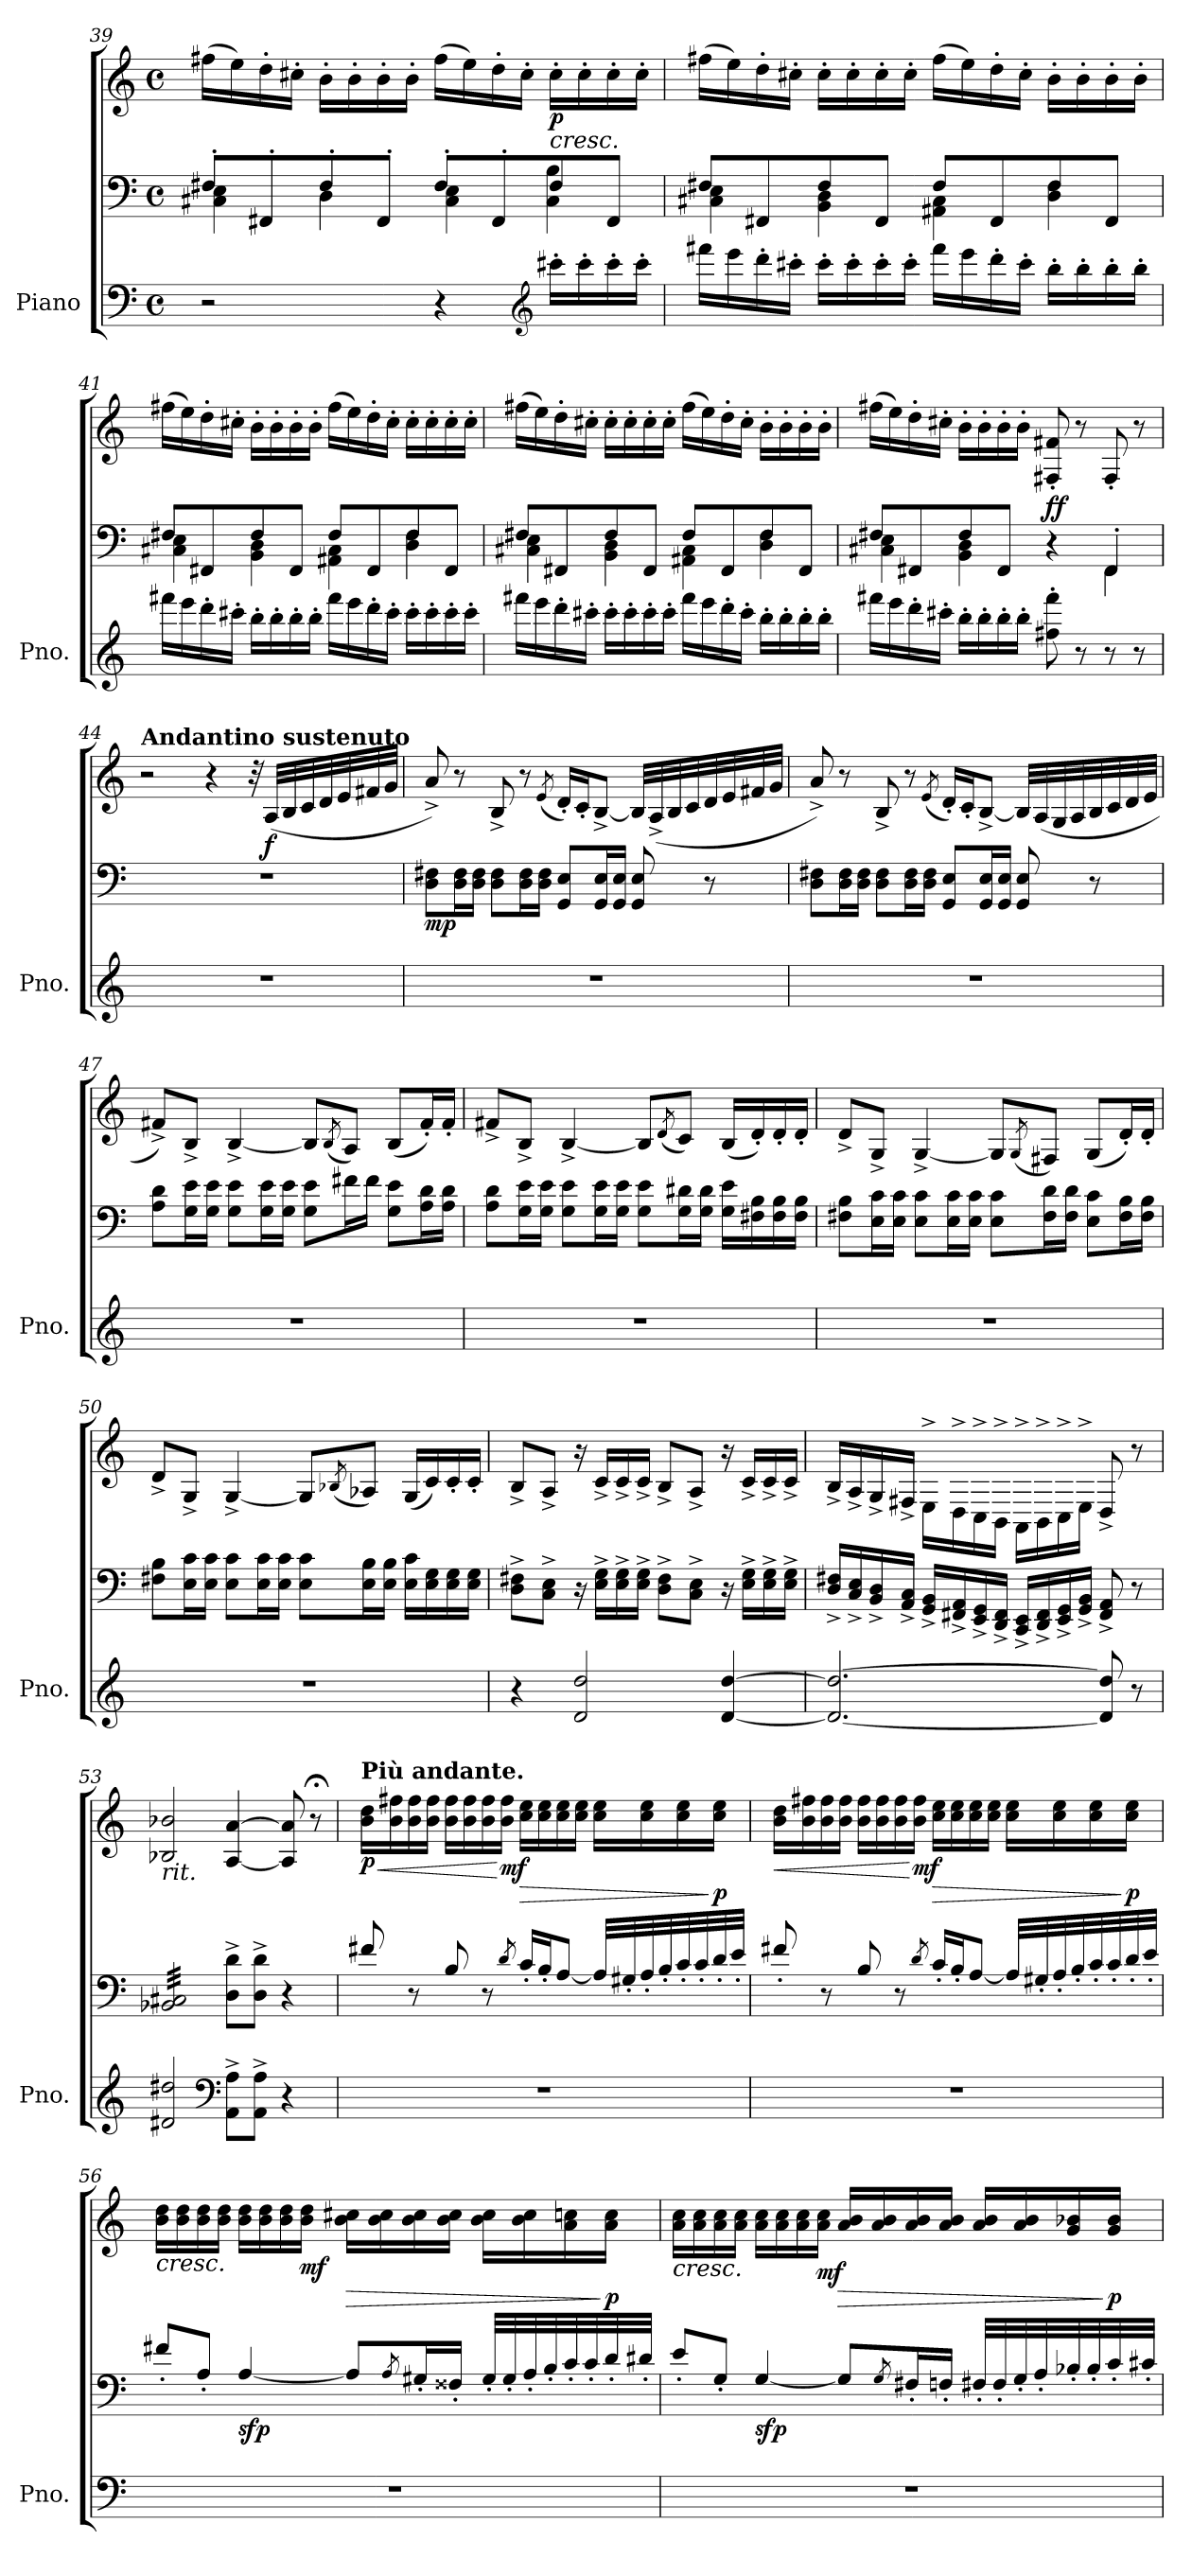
**kern	**kern	**kern	**dynam
*part1	*part1	*part1	*part1
*staff3	*staff2	*staff1	*staff1/2/3
*I"Piano	*	*	*
*I'Pno.	*	*	*
*clefF4	*clefF4	*clefG2	*
*k[]	*k[]	*k[]	*
*M4/4	*M4/4	*M4/4	*
*met(c)	*met(c)	*met(c)	*
=39	=39	=39	=39
*	*^	*	*
2r	8F#X'/L	4C#X\ 4E\	(>16ff#X\LL	.
.	.	.	16ee\)	.
.	8FF#X'/	.	16dd'\	.
.	.	.	16cc#X'\JJ	.
.	8F#'/	4D\	16b'\LL	.
.	.	.	16b'\	.
.	8FF#'/J	.	16b'\	.
.	.	.	16b'\JJ	.
4r	8F#'/L	4C#\ 4E\	(>16ff#\LL	.
.	.	.	16ee\)	.
.	8FF#'/	.	16dd'\	.
.	.	.	16cc#'\JJ	.
*clefG2	*	*	*	*
!	!	!	!LO:TX:b:i:t=cresc.	!
!	!	!	!	!LO:DY:b
16ccc#X'\LL	8F#/	4C#\ 4B\	16cc#'\LL	p
16ccc#'\	.	.	16cc#'\	.
16ccc#'\	8FF#/J	.	16cc#'\	.
16ccc#'\JJ	.	.	16cc#'\JJ	.
!!LO:PB:g=z
=40	=40	=40	=40	=40
16fff#X\LL	8F#X/L	4C#X\ 4E\	(>16ff#X\LL	.
16eee\	.	.	16ee\)	.
16ddd'\	8FF#X/	.	16dd'\	.
16ccc#X'\JJ	.	.	16cc#X'\JJ	.
16ccc#'\LL	8F#/	4BB\ 4D\	16cc#'\LL	.
16ccc#'\	.	.	16cc#'\	.
16ccc#'\	8FF#/J	.	16cc#'\	.
16ccc#'\JJ	.	.	16cc#'\JJ	.
16fff#\LL	8F#/L	4AA#X\ 4C#\	(>16ff#\LL	.
16eee\	.	.	16ee\)	.
16ddd'\	8FF#/	.	16dd'\	.
16ccc#'\JJ	.	.	16cc#'\JJ	.
16bb'\LL	8F#/	4D\ 4F#\	16b'\LL	.
16bb'\	.	.	16b'\	.
16bb'\	8FF#/J	.	16b'\	.
16bb'\JJ	.	.	16b'\JJ	.
=41	=41	=41	=41	=41
16fff#X\LL	8F#X/L	4C#X\ 4E\	(>16ff#X\LL	.
16eee\	.	.	16ee\)	.
16ddd'\	8FF#X/	.	16dd'\	.
16ccc#X'\JJ	.	.	16cc#X'\JJ	.
16bb'\LL	8F#/	4BB\ 4D\	16b'\LL	.
16bb'\	.	.	16b'\	.
16bb'\	8FF#/J	.	16b'\	.
16bb'\JJ	.	.	16b'\JJ	.
16fff#\LL	8F#/L	4AA#X\ 4C#\	(>16ff#\LL	.
16eee\	.	.	16ee\)	.
16ddd'\	8FF#/	.	16dd'\	.
16ccc#'\JJ	.	.	16cc#'\JJ	.
16ccc#'\LL	8F#/	4D\ 4F#\	16cc#'\LL	.
16ccc#'\	.	.	16cc#'\	.
16ccc#'\	8FF#/J	.	16cc#'\	.
16ccc#'\JJ	.	.	16cc#'\JJ	.
!!LO:LB:g=z
=42	=42	=42	=42	=42
16fff#X\LL	8F#X/L	4C#X\ 4E\	(>16ff#X\LL	.
16eee\	.	.	16ee\)	.
16ddd'\	8FF#X/	.	16dd'\	.
16ccc#X'\JJ	.	.	16cc#X'\JJ	.
16ccc#'\LL	8F#/	4BB\ 4D\	16cc#'\LL	.
16ccc#'\	.	.	16cc#'\	.
16ccc#'\	8FF#/J	.	16cc#'\	.
16ccc#'\JJ	.	.	16cc#'\JJ	.
16fff#\LL	8F#/L	4AA#X\ 4C#\	(>16ff#\LL	.
16eee\	.	.	16ee\)	.
16ddd'\	8FF#/	.	16dd'\	.
16ccc#'\JJ	.	.	16cc#'\JJ	.
16bb'\LL	8F#/	4D\ 4F#\	16b'\LL	.
16bb'\	.	.	16b'\	.
16bb'\	8FF#/J	.	16b'\	.
16bb'\JJ	.	.	16b'\JJ	.
=43	=43	=43	=43	=43
16fff#X\LL	8F#X/L	4C#X\ 4E\	(>16ff#X\LL	.
16eee\	.	.	16ee\)	.
16ddd'\	8FF#X/	.	16dd'\	.
16ccc#X'\JJ	.	.	16cc#X'\JJ	.
16bb'\LL	8F#/	4BB\ 4D\	16b'\LL	.
16bb'\	.	.	16b'\	.
16bb'\	8FF#/J	.	16b'\	.
16bb'\JJ	.	.	16b'\JJ	.
!	!	!	!	!LO:DY:b
8ff#X\' 8fff#\'	4r	4ryy	8F#X/' 8f#X/'	ff
8r	.	.	8r	.
8r	4FF#'/	4FF#\	8F#'/	.
8r	.	.	8r	.
*	*v	*v	*	*
!!LO:LB:g=z
=44	=44	=44	=44
*	*	*MM80	*
!	!	!LO:TX:a:B:t=Andantino sustenuto	!
1r	1r	2r	.
.	.	4r	.
.	.	32r	.
!	!	!	!LO:DY:b
.	.	(<32A/LLL	f
.	.	32B/	.
.	.	32c/	.
.	.	32d/	.
.	.	32e/	.
.	.	32f#X/	.
.	.	32g/JJJ	.
=45	=45	=45	=45
!	!	!	!LO:DY:b=2
1r	8D\ 8F#X\L	8a^/)	mp
.	16D\ 16F#\L	8r	.
.	16D\ 16F#\JJ	.	.
.	8D\ 8F#\L	8B^/	.
.	16D\ 16F#\L	8r	.
.	16D\ 16F#\JJ	.	.
.	.	(<8qe/	.
.	8GG/ 8E/L	16d'/LL)	.
.	.	16c'/J	.
.	16GG/ 16E/L	[8B^/J	.
.	16GG/ 16E/JJ	.	.
.	8GG/ 8E/	32B/LLL]	.
.	.	(<32A^/	.
.	.	32B/	.
.	.	32c/	.
.	8r	32d/	.
.	.	32e/	.
.	.	32f#X/	.
.	.	32g/JJJ	.
!!LO:LB:g=z
=46	=46	=46	=46
1r	8D\ 8F#X\L	8a^/)	.
.	16D\ 16F#\L	8r	.
.	16D\ 16F#\JJ	.	.
.	8D\ 8F#\L	8B^/	.
.	16D\ 16F#\L	8r	.
.	16D\ 16F#\JJ	.	.
.	.	(<8qe/	.
.	8GG/ 8E/L	16d'/LL)	.
.	.	16c'/J	.
.	16GG/ 16E/L	[8B^/J	.
.	16GG/ 16E/JJ	.	.
.	8GG/ 8E/	32B/LLL]	.
.	.	(<32A/	.
.	.	32G/	.
.	.	32A/	.
.	8r	32B/	.
.	.	32c/	.
.	.	32d/	.
.	.	32e/JJJ	.
=47	=47	=47	=47
1r	8A\ 8d\L	8f#X^/L)	.
.	16G\ 16e\L	8B^/J	.
.	16G\ 16e\JJ	.	.
.	8G\ 8e\L	[4B^/	.
.	16G\ 16e\L	.	.
.	16G\ 16e\JJ	.	.
.	8G\ 8e\L	8B/L]	.
.	.	(<8qB/	.
.	16f#X\L	8A/J)	.
.	16f#\JJ	.	.
.	8G\ 8e\L	(<8B/L	.
.	16A\ 16d\L	16f#'/L)	.
.	16A\ 16d\JJ	16f#'/JJ	.
!!LO:PB:g=z
=48	=48	=48	=48
1r	8A\ 8d\L	8f#X^/L	.
.	16G\ 16e\L	8B^/J	.
.	16G\ 16e\JJ	.	.
.	8G\ 8e\L	[4B^/	.
.	16G\ 16e\L	.	.
.	16G\ 16e\JJ	.	.
.	8G\ 8e\L	8B/L]	.
.	.	(<8qd/	.
.	16G\ 16d#X\L	8c/J)	.
.	16G\ 16d#\JJ	.	.
.	16G\ 16e\LL	(<16B/LL	.
.	16F#X\ 16B\	16d'/)	.
.	16F#\ 16B\	16d'/	.
.	16F#\ 16B\JJ	16d'/JJ	.
=49	=49	=49	=49
1r	8F#X\ 8B\L	8d^/L	.
.	16E\ 16c\L	8G^/J	.
.	16E\ 16c\JJ	.	.
.	8E\ 8c\L	[4G^/	.
.	16E\ 16c\L	.	.
.	16E\ 16c\JJ	.	.
.	8E\ 8c\L	8G/L]	.
.	.	(<8qG/	.
.	16F#\ 16d\L	8F#X/J)	.
.	16F#\ 16d\JJ	.	.
.	8E\ 8c\L	(<8G/L	.
.	16F#\ 16B\L	16d'/L)	.
.	16F#\ 16B\JJ	16d'/JJ	.
!!LO:LB:g=z
=50	=50	=50	=50
1r	8F#X\ 8B\L	8d^/L	.
.	16E\ 16c\L	8G^/J	.
.	16E\ 16c\JJ	.	.
.	8E\ 8c\L	[4G^/	.
.	16E\ 16c\L	.	.
.	16E\ 16c\JJ	.	.
.	8E\ 8c\L	8G/L]	.
.	.	(<8qB-X/	.
.	16E\ 16B\L	8A-X/J)	.
.	16E\ 16B\JJ	.	.
.	16E\ 16c\LL	(<16G/LL	.
.	16E\ 16G\	16c/)	.
.	16E\ 16G\	16c'/	.
.	16E\ 16G\JJ	16c'/JJ	.
=51	=51	=51	=51
4r	8D\^ 8F#X\^L	8B^/L	.
.	8C\^ 8E\^J	8A^/J	.
2d/ 2dd/	16r	16r	.
.	16E\^ 16G\^LL	16c^/LL	.
.	16E\^ 16G\^	16c^/	.
.	16E\^ 16G\^JJ	16c^/JJ	.
.	8D\^ 8F#\^L	8B^/L	.
.	8C\^ 8E\^J	8A^/J	.
[4d/ [4dd/	16r	16r	.
.	16E\^ 16G\^LL	16c^/LL	.
.	16E\^ 16G\^	16c^/	.
.	16E\^ 16G\^JJ	16c^/JJ	.
!!LO:LB:g=z
=52	=52	=52	=52
2.d/_ 2.dd/_	16D/^ 16F#X/^LL	16B^/LL	.
.	16C/^ 16E/^	16A^/	.
.	16BB/^ 16D/^	16G^/	.
.	16AA/^ 16C/^JJ	16F#X^/JJ	.
.	16GG/^ 16BB/^LL	16E^\LL	.
.	16FF#X/^ 16AA/^	16D^\	.
.	16EE/^ 16GG/^	16C^\	.
.	16DD/^ 16FF#/^JJ	16BB^\JJ	.
.	16CC/^ 16EE/^LL	16AA^\LL	.
.	16DD/^ 16FF#/^	16BB^\	.
.	16EE/^ 16GG/^	16C^\	.
.	16GG/^ 16BB/^JJ	16E^\JJ	.
8d/] 8dd/]	8FF#/^ 8AA/^	8D^/	.
8r	8r	8r	.
=53	=53	=53	=53
*	*	*MM76	*
!	!	!LO:TX:b:i:t=rit.	!
!	!	!	!LO:DY:b=2
!	!	!	!LO:DY:n=1:b
*	*tremolo	*	*
2d#X/ 2dd#X/	32BB-X/ 32C#X/LLL	2B-X/ 2b-X/	mf ff
.	32BB-X/ 32C#X/	.	.
.	32BB-X/ 32C#X/	.	.
.	32BB-X/ 32C#X/	.	.
.	32BB-X/ 32C#X/	.	.
.	32BB-X/ 32C#X/	.	.
.	32BB-X/ 32C#X/	.	.
.	32BB-X/ 32C#X/	.	.
.	32BB-X/ 32C#X/	.	.
.	32BB-X/ 32C#X/	.	.
.	32BB-X/ 32C#X/	.	.
.	32BB-X/ 32C#X/	.	.
.	32BB-X/ 32C#X/	.	.
.	32BB-X/ 32C#X/	.	.
.	32BB-X/ 32C#X/	.	.
.	32BB-X/ 32C#X/JJJ	.	.
*	*Xtremolo	*	*
*clefF4	*	*	*
*	*	*MM68	*
8AA\^ 8A\^L	8D\^ 8d\^L	[4A/ [4a/	.
8AA\^ 8A\^J	8D\^ 8d\^J	.	.
4r	4r	8A/] 8a/]	.
.	.	8r;<	.
!!LO:LB:g=z
=54	=54	=54	=54
*	*	*MM72	*
!	!	!LO:TX:a:B:t=Più andante.	!
!	!	!	!LO:HP:b
!	!	!	!LO:DY:n=1:b
1r	8f#X/	16b\ 16dd\LL	< p
.	.	16b\ 16ff#X\	.
.	8r	16b\ 16ff#\	.
.	.	16b\ 16ff#\JJ	.
.	8B/	16b\ 16ff#\LL	.
.	.	16b\ 16ff#\	.
.	8r	16b\ 16ff#\	.
!	!	!	!LO:DY:n=2:b
.	.	16b\ 16ff#\JJ	[ mf
.	8qd/	.	.
!	!	!	!LO:HP:b
.	16c'/LL	16cc\ 16ee\LL	>
.	16B'/J	16cc\ 16ee\	.
.	[8A/J	16cc\ 16ee\	.
.	.	16cc\ 16ee\JJ	.
.	32A/LLL]	16cc\ 16ee\LL	.
.	32G#X'/	.	.
.	32A'/	16cc\ 16ee\	.
.	32B'/	.	.
.	32c'/	16cc\ 16ee\	.
.	32c'/	.	.
!	!	!	!LO:DY:n=3:b
.	32d'/	16cc\ 16ee\JJ	] p
.	32e'/JJJ	.	.
!!LO:PB:g=z
=55	=55	=55	=55
!	!	!	!LO:HP:b
1r	8f#X'/	16b\ 16dd\LL	<
.	.	16b\ 16ff#X\	.
.	8r	16b\ 16ff#\	.
.	.	16b\ 16ff#\JJ	.
.	8B/	16b\ 16ff#\LL	.
.	.	16b\ 16ff#\	.
.	8r	16b\ 16ff#\	.
!	!	!	!LO:DY:n=1:b
.	.	16b\ 16ff#\JJ	[ mf
.	8qd/	.	.
!	!	!	!LO:HP:b
.	16c'/LL	16cc\ 16ee\LL	>
.	16B'/J	16cc\ 16ee\	.
.	[8A/J	16cc\ 16ee\	.
.	.	16cc\ 16ee\JJ	.
.	32A/LLL]	16cc\ 16ee\LL	.
.	32G#X'/	.	.
.	32A'/	16cc\ 16ee\	.
.	32B'/	.	.
.	32c'/	16cc\ 16ee\	.
.	32c'/	.	.
!	!	!	!LO:DY:n=2:b
.	32d'/	16cc\ 16ee\JJ	] p
.	32e'/JJJ	.	.
!!LO:LB:g=z
=56	=56	=56	=56
!	!	!	!LO:HP:b
1r	8f#X'/L	16b\ 16dd\LL	<
.	.	16b\ 16dd\	.
.	8A'/J	16b\ 16dd\	.
.	.	16b\ 16dd\JJ	.
!	!	!	!LO:DY:b=2
.	[4A/	16b\ 16dd\LL	sfp
.	.	16b\ 16dd\	.
.	.	16b\ 16dd\	.
!	!	!	!LO:DY:n=1:b
.	.	16b\ 16dd\JJ	[ mf
!	!	!	!LO:HP:b
.	8A/L]	16b\ 16cc#X\LL	>
.	.	16b\ 16cc#\	.
.	8qA/	.	.
.	16G#X'/L	16b\ 16cc#\	.
.	16F##X'/JJ	16b\ 16cc#\JJ	.
.	32G#'/LLL	16b\ 16cc#\LL	.
.	32G#'/	.	.
.	32A'/	16b\ 16cc#\	.
.	32B'/	.	.
.	32c'/	16a\ 16ccn\	.
.	32c'/	.	.
!	!	!	!LO:DY:n=2:b
.	32d'/	16a\ 16cc\JJ	] p
.	32d#X'/JJJ	.	.
!!LO:LB:g=z
=57	=57	=57	=57
!	!	!	!LO:HP:b
1r	8e'/L	16a\ 16cc\LL	<
.	.	16a\ 16cc\	.
.	8G'/J	16a\ 16cc\	.
.	.	16a\ 16cc\JJ	.
!	!	!	!LO:DY:b=2
.	[4G/	16a\ 16cc\LL	sfp
.	.	16a\ 16cc\	.
.	.	16a\ 16cc\	.
!	!	!	!LO:DY:n=1:b
.	.	16a\ 16cc\JJ	[ mf
!	!	!	!LO:HP:b
.	8G/L]	16a/ 16b/LL	>
.	.	16a/ 16b/	.
.	8qG/	.	.
.	16F#X'/L	16a/ 16b/	.
.	16Fn'/JJ	16a/ 16b/JJ	.
.	32F#X'/LLL	16a/ 16b/LL	.
.	32F#'/	.	.
.	32G'/	16a/ 16b/	.
.	32A'/	.	.
.	32B-X'/	16g/ 16b-X/	.
.	32B-'/	.	.
!	!	!	!LO:DY:n=2:b
.	32c'/	16g/ 16b-/JJ	] p
.	32c#X'/JJJ	.	.
=	=	=	=
*-	*-	*-	*-
